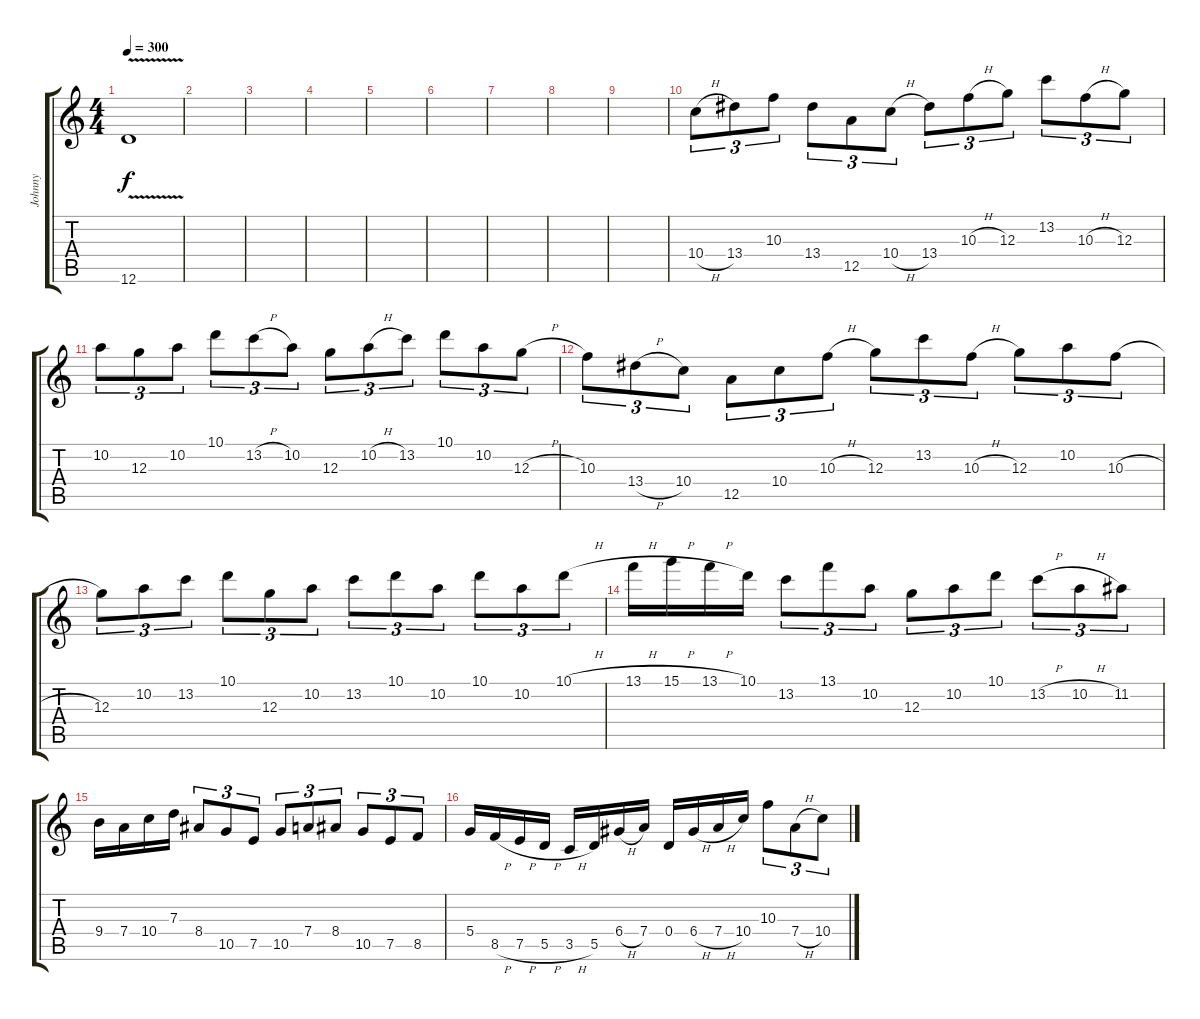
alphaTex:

\track ("Johnny" "Johnny") {instrument overdrivenguitar}
\staff {score tabs}
\tuning (E4 B3 G3 D3 A2 D2) {hide}
\ts (4 4)
\tempo 300
\clef g2
\ks c
12.6{v}.1{dy f} |
|
|
|
|
|
|
|
|
10.4{h}.8{tu (3 2)} 13.4.8{tu (3 2)} 10.3.8{tu (3 2)} 13.4.8{tu (3 2)} 12.5.8{tu (3 2)} 10.4{h}.8{tu (3 2)} 13.4.8{tu (3 2)} 10.3{h}.8{tu (3 2)} 12.3.8{tu (3 2)} 13.2.8{tu (3 2)} 10.3{h}.8{tu (3 2)} 12.3.8{tu (3 2)} |
10.2.8{tu (3 2)} 12.3.8{tu (3 2)} 10.2.8{tu (3 2)} 10.1.8{tu (3 2)} 13.2{h}.8{tu (3 2)} 10.2.8{tu (3 2)} 12.3.8{tu (3 2)} 10.2{h}.8{tu (3 2)} 13.2.8{tu (3 2)} 10.1.8{tu (3 2)} 10.2.8{tu (3 2)} 12.3{h}.8{tu (3 2)} |
10.3.8{tu (3 2)} 13.4{h}.8{tu (3 2)} 10.4.8{tu (3 2)} 12.5.8{tu (3 2)} 10.4.8{tu (3 2)} 10.3{h}.8{tu (3 2)} 12.3.8{tu (3 2)} 13.2.8{tu (3 2)} 10.3{h}.8{tu (3 2)} 12.3.8{tu (3 2)} 10.2.8{tu (3 2)} 10.3{h}.8{tu (3 2)} |
12.3.8{tu (3 2)} 10.2.8{tu (3 2)} 13.2.8{tu (3 2)} 10.1.8{tu (3 2)} 12.3.8{tu (3 2)} 10.2.8{tu (3 2)} 13.2.8{tu (3 2)} 10.1.8{tu (3 2)} 10.2.8{tu (3 2)} 10.1.8{tu (3 2)} 10.2.8{tu (3 2)} 10.1{h}.8{tu (3 2)} |
13.1{h}.16 15.1{h}.16 13.1{h}.16 10.1.16 13.2.8{tu (3 2)} 13.1.8{tu (3 2)} 10.2.8{tu (3 2)} 12.3.8{tu (3 2)} 10.2.8{tu (3 2)} 10.1.8{tu (3 2)} 13.2{h}.8{tu (3 2)} 10.2{h}.8{tu (3 2)} 11.2.8{tu (3 2)} |
9.4.16 7.4.16 10.4.16 7.3.16 8.4.8{tu (3 2)} 10.5.8{tu (3 2)} 7.5.8{tu (3 2)} 10.5.8{tu (3 2)} 7.4.8{tu (3 2)} 8.4.8{tu (3 2)} 10.5.8{tu (3 2)} 7.5.8{tu (3 2)} 8.5.8{tu (3 2)} |
5.4.16 8.5{h}.16 7.5{h}.16 5.5{h}.16 3.5{h}.16 5.5.16 6.4{h}.16 7.4.16 0.4.16 6.4{h}.16 7.4{h}.16 10.4.16 10.3.8{tu (3 2)} 7.4{h}.8{tu (3 2)} 10.4.8{tu (3 2)}
